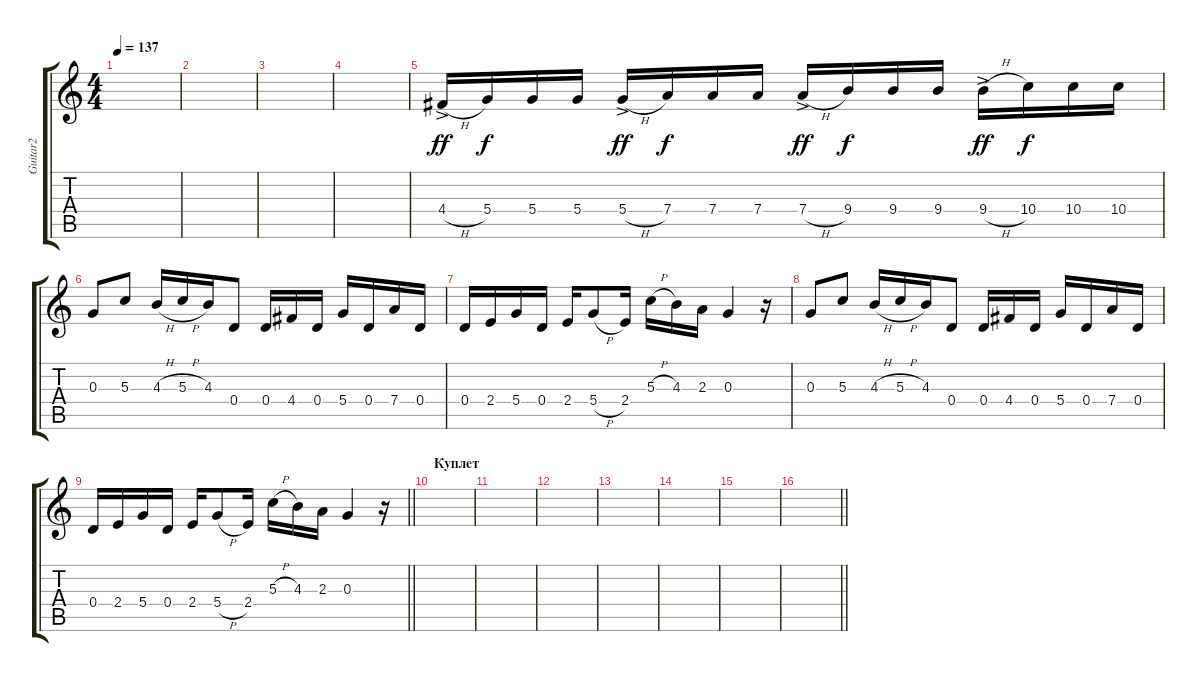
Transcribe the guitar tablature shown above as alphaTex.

\track ("Guitar2" "Guitar2") {instrument distortionguitar}
\staff {score tabs}
\tuning (E4 B3 G3 D3 A2 E2) {hide}
\ts (4 4)
\tempo 137
\clef g2
\ks c
|
|
|
|
4.4{h ac}.16{dy ff volume 13 instrument distortionguitar} 5.4.16{dy f} 5.4.16 5.4.16 5.4{h ac}.16{dy ff} 7.4.16{dy f} 7.4.16 7.4.16 7.4{h ac}.16{dy ff} 9.4.16{dy f} 9.4.16 9.4.16 9.4{h ac}.16{dy ff} 10.4.16{dy f} 10.4.16 10.4.16 |
0.3.8 5.3.8 4.3{h}.16 5.3{h}.16 4.3.16 0.4.8 0.4.16 4.4.16 0.4.16 5.4.16 0.4.16 7.4.16 0.4.16 |
0.4.16 2.4.16 5.4.16 0.4.16 2.4.16 5.4{h}.8 2.4.16 5.3{h}.16 4.3.16 2.3.16 0.3.4 r.16 |
0.3.8 5.3.8 4.3{h}.16 5.3{h}.16 4.3.16 0.4.8 0.4.16 4.4.16 0.4.16 5.4.16 0.4.16 7.4.16 0.4.16 |
\barLineRight lightlight
0.4.16 2.4.16 5.4.16 0.4.16 2.4.16 5.4{h}.8 2.4.16 5.3{h}.16 4.3.16 2.3.16 0.3.4 r.16 |
\section ("" "Куплет")
|
|
|
|
|
|
\barLineRight lightlight
